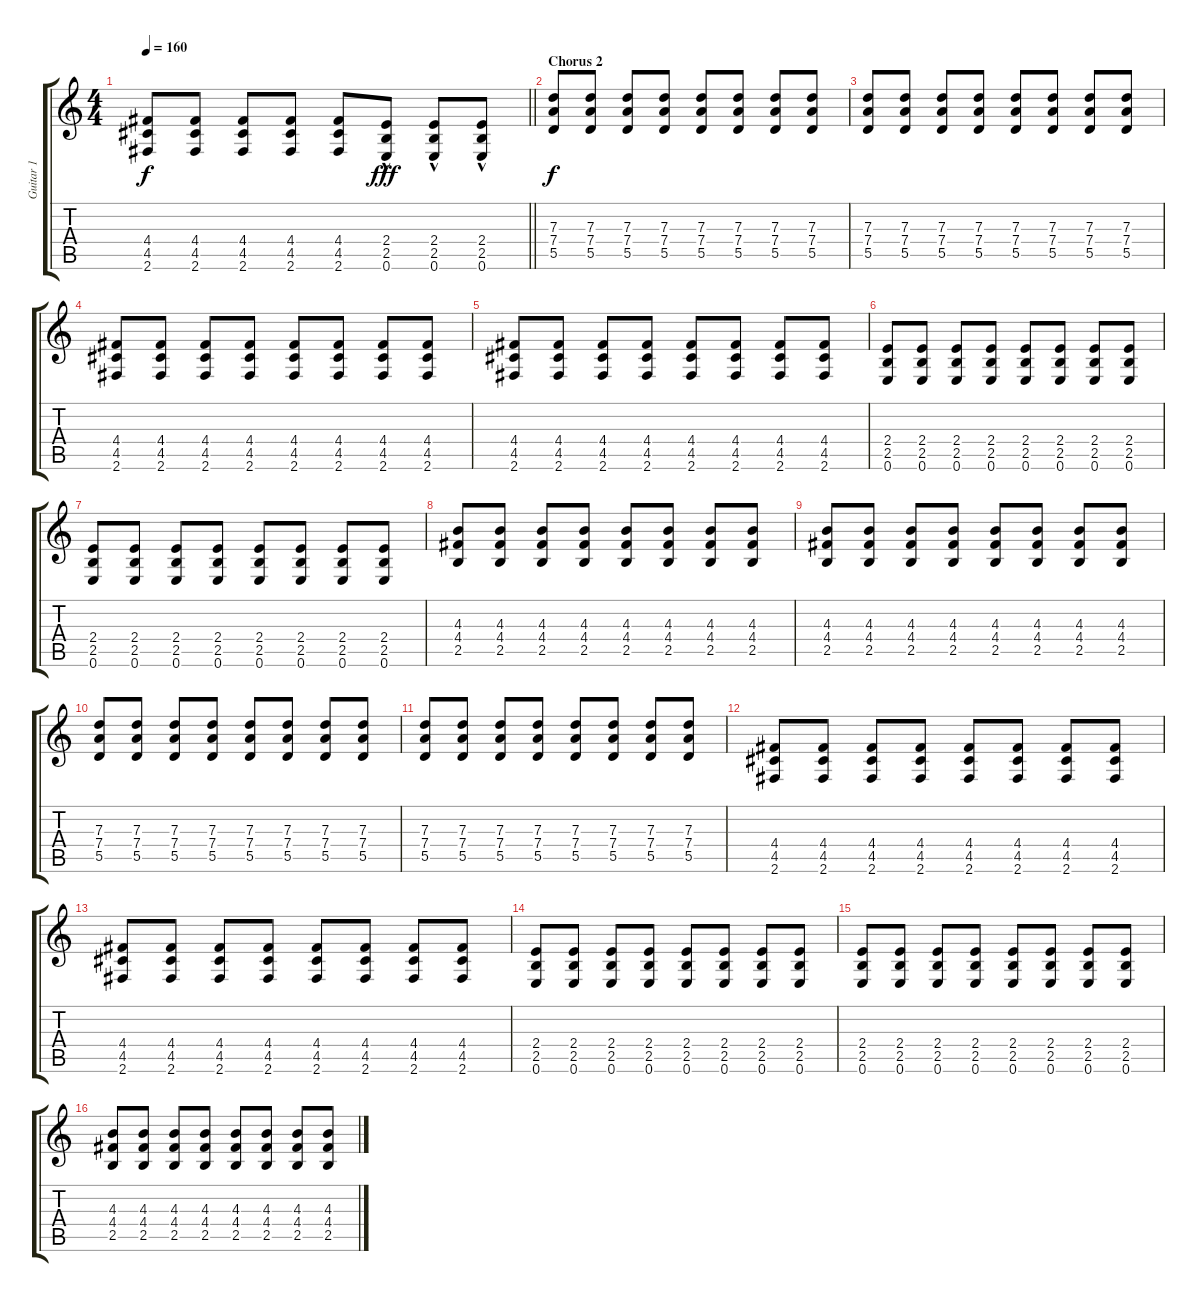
\track ("Guitar 1" "Guitar 1") {instrument distortionguitar}
\staff {score tabs}
\tuning (E4 B3 G3 D3 A2 E2) {hide}
\ts (4 4)
\tempo 160
\clef g2
\barLineRight lightlight
\ks c
(4.4 4.5 2.6).8{dy f} (4.4 4.5 2.6).8 (4.4 4.5 2.6).8 (4.4 4.5 2.6).8 (4.4 4.5 2.6).8 (2.4 2.5 0.6{hac}).8{dy fff} (2.4 2.5 0.6{hac}).8 (2.4 2.5 0.6{hac}).8 |
\section ("" "Chorus 2 ")
(7.3 7.4 5.5).8{dy f} (7.3 7.4 5.5).8 (7.3 7.4 5.5).8 (7.3 7.4 5.5).8 (7.3 7.4 5.5).8 (7.3 7.4 5.5).8 (7.3 7.4 5.5).8 (7.3 7.4 5.5).8 |
(7.3 7.4 5.5).8 (7.3 7.4 5.5).8 (7.3 7.4 5.5).8 (7.3 7.4 5.5).8 (7.3 7.4 5.5).8 (7.3 7.4 5.5).8 (7.3 7.4 5.5).8 (7.3 7.4 5.5).8 |
(4.4 4.5 2.6).8 (4.4 4.5 2.6).8 (4.4 4.5 2.6).8 (4.4 4.5 2.6).8 (4.4 4.5 2.6).8 (4.4 4.5 2.6).8 (4.4 4.5 2.6).8 (4.4 4.5 2.6).8 |
(4.4 4.5 2.6).8 (4.4 4.5 2.6).8 (4.4 4.5 2.6).8 (4.4 4.5 2.6).8 (4.4 4.5 2.6).8 (4.4 4.5 2.6).8 (4.4 4.5 2.6).8 (4.4 4.5 2.6).8 |
(2.4 2.5 0.6).8 (2.4 2.5 0.6).8 (2.4 2.5 0.6).8 (2.4 2.5 0.6).8 (2.4 2.5 0.6).8 (2.4 2.5 0.6).8 (2.4 2.5 0.6).8 (2.4 2.5 0.6).8 |
(2.4 2.5 0.6).8 (2.4 2.5 0.6).8 (2.4 2.5 0.6).8 (2.4 2.5 0.6).8 (2.4 2.5 0.6).8 (2.4 2.5 0.6).8 (2.4 2.5 0.6).8 (2.4 2.5 0.6).8 |
(4.3 4.4 2.5).8 (4.3 4.4 2.5).8 (4.3 4.4 2.5).8 (4.3 4.4 2.5).8 (4.3 4.4 2.5).8 (4.3 4.4 2.5).8 (4.3 4.4 2.5).8 (4.3 4.4 2.5).8 |
(4.3 4.4 2.5).8 (4.3 4.4 2.5).8 (4.3 4.4 2.5).8 (4.3 4.4 2.5).8 (4.3 4.4 2.5).8 (4.3 4.4 2.5).8 (4.3 4.4 2.5).8 (4.3 4.4 2.5).8 |
(7.3 7.4 5.5).8 (7.3 7.4 5.5).8 (7.3 7.4 5.5).8 (7.3 7.4 5.5).8 (7.3 7.4 5.5).8 (7.3 7.4 5.5).8 (7.3 7.4 5.5).8 (7.3 7.4 5.5).8 |
(7.3 7.4 5.5).8 (7.3 7.4 5.5).8 (7.3 7.4 5.5).8 (7.3 7.4 5.5).8 (7.3 7.4 5.5).8 (7.3 7.4 5.5).8 (7.3 7.4 5.5).8 (7.3 7.4 5.5).8 |
(4.4 4.5 2.6).8 (4.4 4.5 2.6).8 (4.4 4.5 2.6).8 (4.4 4.5 2.6).8 (4.4 4.5 2.6).8 (4.4 4.5 2.6).8 (4.4 4.5 2.6).8 (4.4 4.5 2.6).8 |
(4.4 4.5 2.6).8 (4.4 4.5 2.6).8 (4.4 4.5 2.6).8 (4.4 4.5 2.6).8 (4.4 4.5 2.6).8 (4.4 4.5 2.6).8 (4.4 4.5 2.6).8 (4.4 4.5 2.6).8 |
(2.4 2.5 0.6).8 (2.4 2.5 0.6).8 (2.4 2.5 0.6).8 (2.4 2.5 0.6).8 (2.4 2.5 0.6).8 (2.4 2.5 0.6).8 (2.4 2.5 0.6).8 (2.4 2.5 0.6).8 |
(2.4 2.5 0.6).8 (2.4 2.5 0.6).8 (2.4 2.5 0.6).8 (2.4 2.5 0.6).8 (2.4 2.5 0.6).8 (2.4 2.5 0.6).8 (2.4 2.5 0.6).8 (2.4 2.5 0.6).8 |
(4.3 4.4 2.5).8 (4.3 4.4 2.5).8 (4.3 4.4 2.5).8 (4.3 4.4 2.5).8 (4.3 4.4 2.5).8 (4.3 4.4 2.5).8 (4.3 4.4 2.5).8 (4.3 4.4 2.5).8
